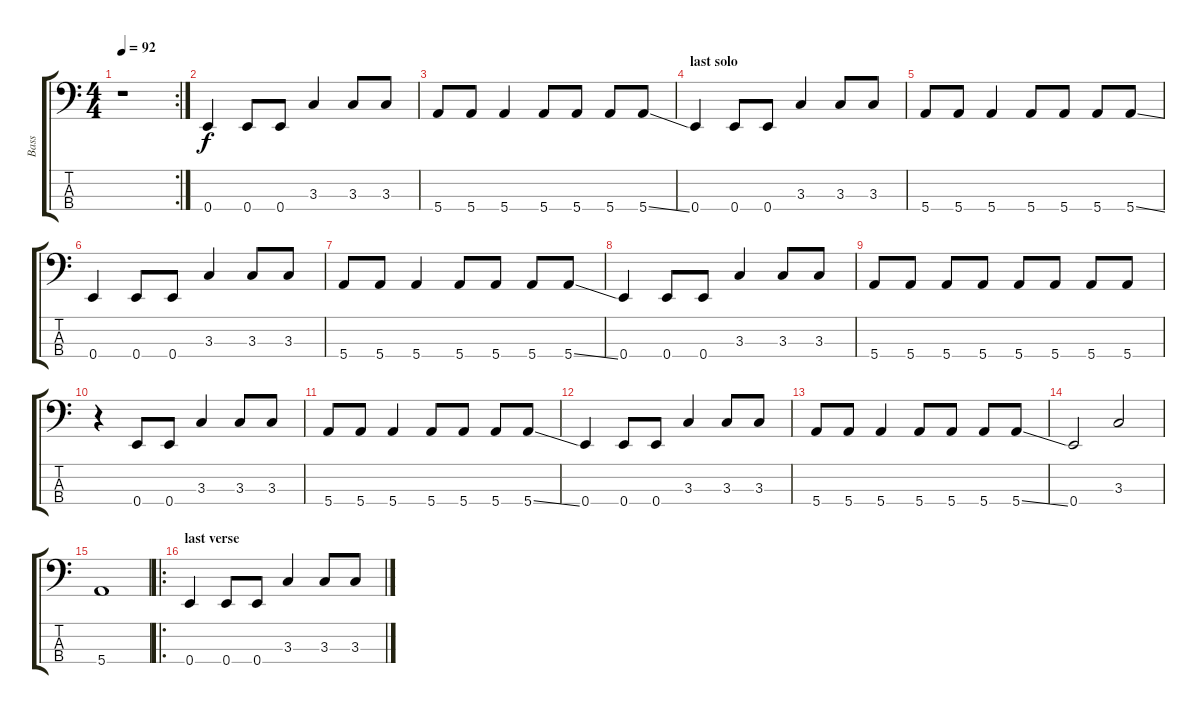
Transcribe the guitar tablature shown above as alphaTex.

\track ("Bass" "Bass") {instrument electricbasspick}
\staff {score tabs}
\tuning (G2 D2 A1 E1) {hide}
\rc 2
\ts (4 4)
\tempo 92
\clef f4
\ks c
r.1{dy f} |
0.4.4 0.4.8 0.4.8 3.3.4 3.3.8 3.3.8 |
5.4.8 5.4.8 5.4.4 5.4.8 5.4.8 5.4.8 5.4{ss}.8 |
\section ("" "last solo")
0.4.4 0.4.8 0.4.8 3.3.4 3.3.8 3.3.8 |
5.4.8 5.4.8 5.4.4 5.4.8 5.4.8 5.4.8 5.4{ss}.8 |
0.4.4 0.4.8 0.4.8 3.3.4 3.3.8 3.3.8 |
5.4.8 5.4.8 5.4.4 5.4.8 5.4.8 5.4.8 5.4{ss}.8 |
0.4.4 0.4.8 0.4.8 3.3.4 3.3.8 3.3.8 |
5.4.8 5.4.8 5.4.8 5.4.8 5.4.8 5.4.8 5.4.8 5.4.8 |
r.4 0.4.8 0.4.8 3.3.4 3.3.8 3.3.8 |
5.4.8 5.4.8 5.4.4 5.4.8 5.4.8 5.4.8 5.4{ss}.8 |
0.4.4 0.4.8 0.4.8 3.3.4 3.3.8 3.3.8 |
5.4.8 5.4.8 5.4.4 5.4.8 5.4.8 5.4.8 5.4{ss}.8 |
0.4.2 3.3.2 |
5.4.1 |
\ro
\section ("" "last verse")
0.4.4 0.4.8 0.4.8 3.3.4 3.3.8 3.3.8
